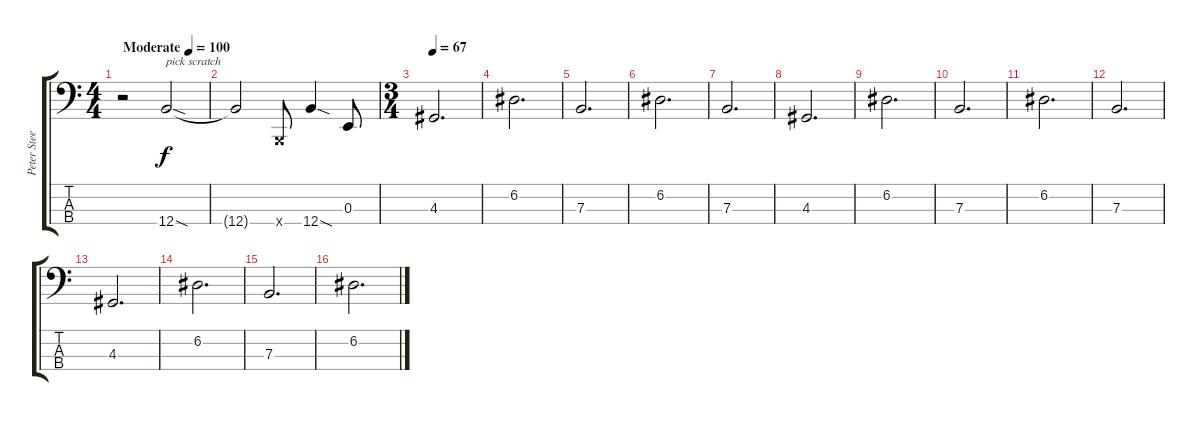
\track ("Peter Steele" "Peter Stee") {instrument electricbasspick}
\staff {score tabs}
\tuning (D2 A1 E1 B0) {hide}
\ts (4 4)
\tempo (100 "Moderate")
\clef f4
\ks c
r.2{dy f instrument overdrivenguitar} 12.4{sod}.2{txt "pick scratch"} |
12.4{t}.2 0.4{x}.8 12.4{sod}.4 0.3.8 |
\ts (3 4)
\tempo 67
4.3.2{d} |
6.2.2{d} |
7.3.2{d} |
6.2.2{d} |
7.3.2{d} |
4.3.2{d} |
6.2.2{d} |
7.3.2{d} |
6.2.2{d} |
7.3.2{d} |
4.3.2{d} |
6.2.2{d} |
7.3.2{d} |
6.2.2{d}
